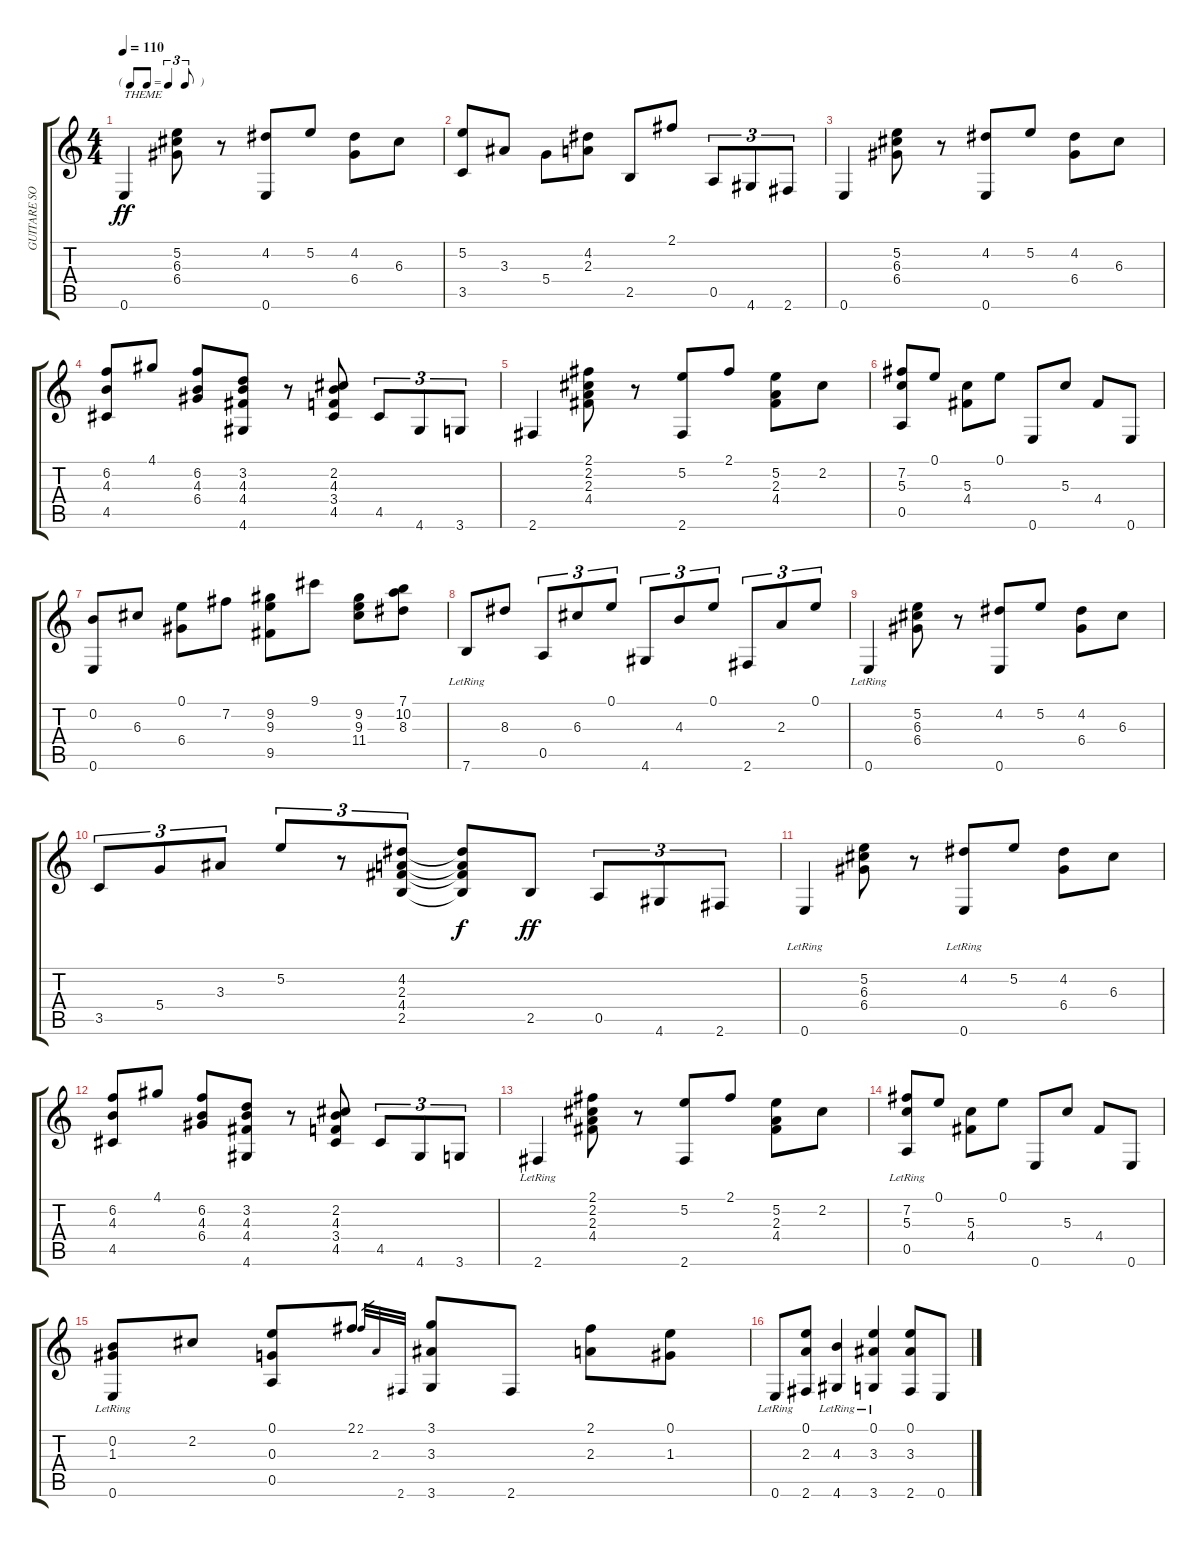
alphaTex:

\track ("GUITARE SOLO" "GUITARE SO") {instrument acousticguitarsteel}
\staff {score tabs}
\tuning (E4 B3 G3 D3 A2 E2) {hide}
\ts (4 4)
\tf triplet8th
\tempo 110
\clef g2
\ks c
0.6.4{txt "THEME" dy ff instrument electricbasspick} (5.2 6.3 6.4).8 r.8 (4.2 0.6).8 5.2.8 (4.2 6.4).8 6.3.8 |
(5.2 3.5).8 3.3.8 5.4.8 (4.2 2.3).8 2.5.8 2.1.8 0.5.8{tu (3 2)} 4.6.8{tu (3 2)} 2.6.8{tu (3 2)} |
0.6.4 (5.2 6.3 6.4).8 r.8 (4.2 0.6).8 5.2.8 (4.2 6.4).8 6.3.8 |
(6.2 4.3 4.5).8 4.1.8 (6.2 4.3 6.4).8 (3.2 4.3 4.4 4.6).8 r.8 (2.2 4.3 3.4 4.5).8 4.5.8{tu (3 2)} 4.6.8{tu (3 2)} 3.6.8{tu (3 2)} |
2.6.4 (2.1 2.2 2.3 4.4).8 r.8 (5.2 2.6).8 2.1.8 (5.2 2.3 4.4).8 2.2.8 |
(7.2 5.3 0.5).8 0.1.8 (5.3 4.4).8 0.1.8 0.6.8 5.3.8 4.4.8 0.6.8 |
(0.2 0.6).8 6.3.8 (0.1 6.4).8 7.2.8 (9.2 9.3 9.5).8 9.1.8 (9.2 9.3 11.4).8 (7.1 10.2 8.3).8 |
7.6{lr}.8 8.3.8 0.5.8{tu (3 2)} 6.3.8{tu (3 2)} 0.1.8{tu (3 2)} 4.6.8{tu (3 2)} 4.3.8{tu (3 2)} 0.1.8{tu (3 2)} 2.6.8{tu (3 2)} 2.3.8{tu (3 2)} 0.1.8{tu (3 2)} |
0.6{lr}.4 (5.2 6.3 6.4).8 r.8 (4.2 0.6).8 5.2.8 (4.2 6.4).8 6.3.8 |
3.5.8{tu (3 2)} 5.4.8{tu (3 2)} 3.3.8{tu (3 2)} 5.2.8{tu (3 2)} r.8{tu (3 2)} (4.2 2.3 4.4 2.5).8{tu (3 2)} (4.2{t} 2.3{t} 4.4{t} 2.5{t}).8{dy f} 2.5.8{dy ff} 0.5.8{tu (3 2)} 4.6.8{tu (3 2)} 2.6.8{tu (3 2)} |
0.6{lr}.4 (5.2 6.3 6.4).8 r.8 (4.2 0.6{lr}).8 5.2.8 (4.2 6.4).8 6.3.8 |
(6.2 4.3 4.5).8 4.1.8 (6.2 4.3 6.4).8 (3.2 4.3 4.4 4.6).8 r.8 (2.2 4.3 3.4 4.5).8 4.5.8{tu (3 2)} 4.6.8{tu (3 2)} 3.6.8{tu (3 2)} |
2.6{lr}.4 (2.1 2.2 2.3 4.4).8 r.8 (5.2 2.6).8 2.1.8 (5.2 2.3 4.4).8 2.2.8 |
(7.2 5.3 0.5{lr}).8 0.1.8 (5.3 4.4).8 0.1.8 0.6.8 5.3.8 4.4.8 0.6.8 |
(0.2 1.3 0.6{lr}).8 2.2.8 (0.1 0.3 0.5).8 2.1.8 2.1.32{gr} 2.3.32{gr} 2.6.32{gr} (3.1 3.3 3.6).8 2.6.8 (2.1 2.3).8 (0.1 1.3).8 |
0.6{lr}.8 (0.1 2.3 2.6).8 (4.3 4.6{lr}).4 (0.1 3.3 3.6{lr}).4 (0.1 3.3 2.6).8 0.6.8
